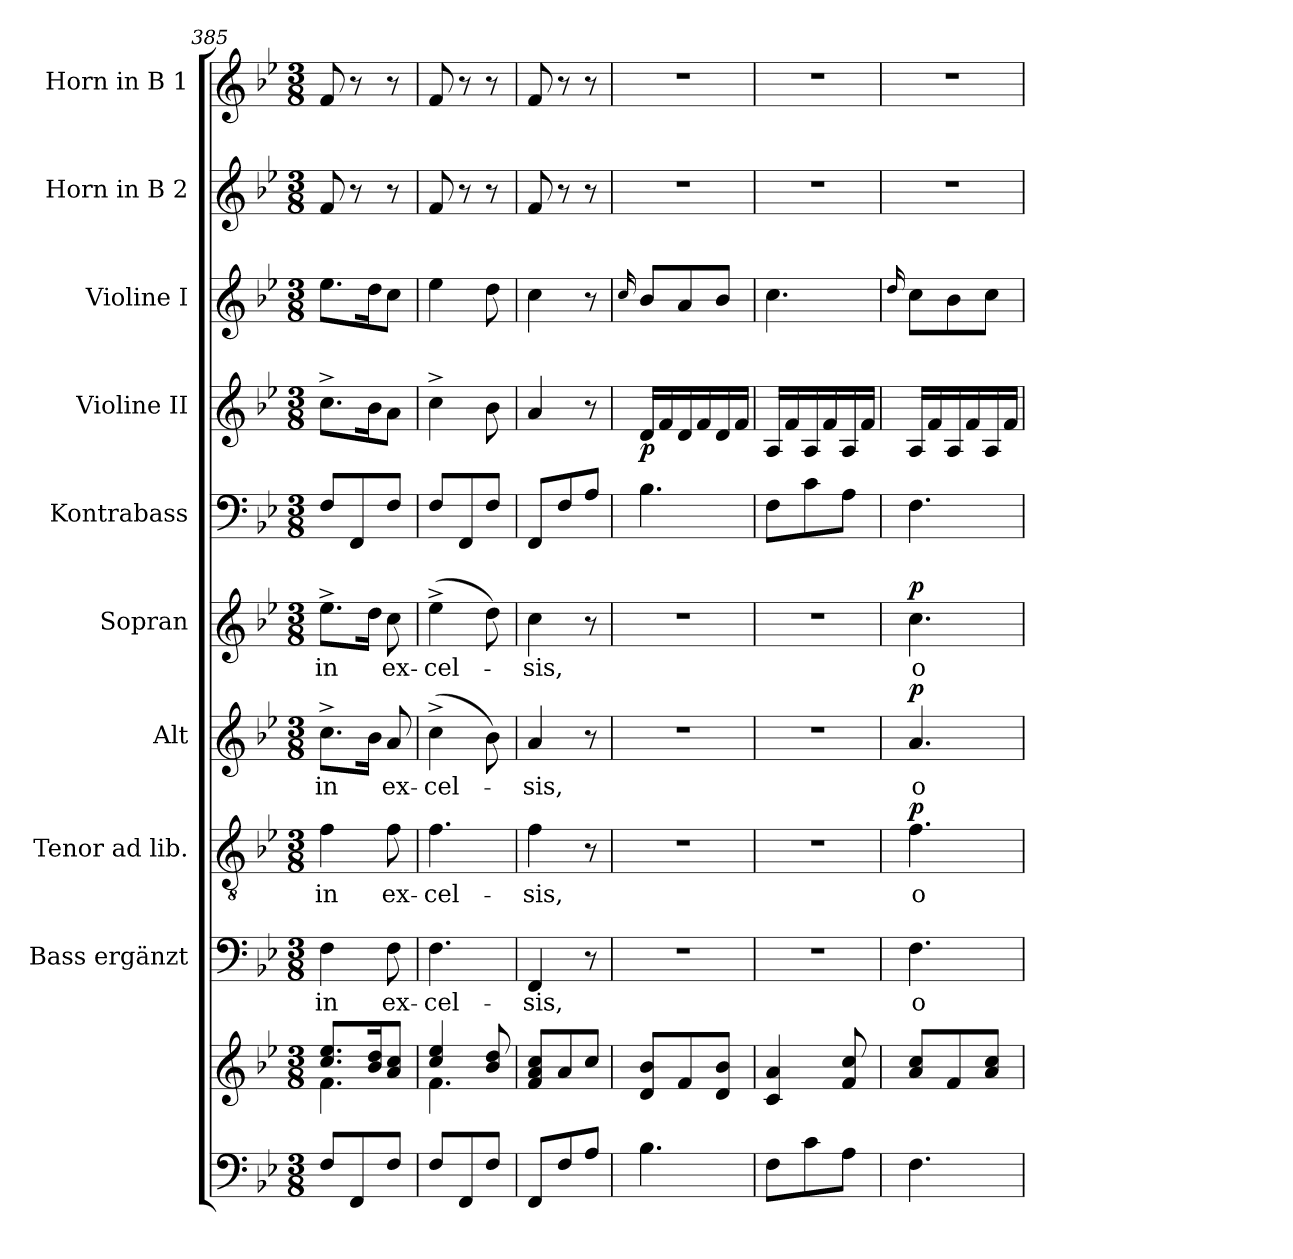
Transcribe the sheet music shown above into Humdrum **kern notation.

**kern	**kern	**kern	**text	**kern	**text	**dynam	**kern	**text	**dynam	**kern	**text	**dynam	**kern	**kern	**dynam	**kern	**kern	**kern
*part10	*part10	*part9	*part9	*part8	*part8	*part8	*part7	*part7	*part7	*part6	*part6	*part6	*part5	*part4	*part4	*part3	*part2	*part1
*staff11	*staff10	*staff9	*staff9	*staff8	*staff8	*staff8	*staff7	*staff7	*staff7	*staff6	*staff6	*staff6	*staff5	*staff4	*staff4	*staff3	*staff2	*staff1
*	*	*I"Bass ergänzt	*	*I"Tenor ad lib.	*	*	*I"Alt	*	*	*I"Sopran	*	*	*I"Kontrabass	*I"Violine II	*	*I"Violine I	*I"Horn in B 2	*I"Horn in B 1
*	*	*I'B.	*	*I'T.	*	*	*I'A.	*	*	*I'S.	*	*	*I'Kb.	*I'Vl. II	*	*I'Vl. I	*	*
*clefF4	*clefG2	*clefF4	*	*clefGv2	*	*	*clefG2	*	*	*clefG2	*	*	*clefF4	*clefG2	*	*clefG2	*clefG2	*clefG2
*	*	*	*	*	*	*	*	*	*	*	*	*	*ITrd7c12	*	*	*	*ITrd8c14	*ITrd8c14
*k[b-e-]	*k[b-e-]	*k[b-e-]	*	*k[b-e-]	*	*	*k[b-e-]	*	*	*k[b-e-]	*	*	*k[b-e-]	*k[b-e-]	*	*k[b-e-]	*k[b-e-]	*k[b-e-]
*B-:	*B-:	*B-:	*	*B-:	*	*	*B-:	*	*	*B-:	*	*	*B-:	*B-:	*	*B-:	*B-:	*B-:
*M3/8	*M3/8	*M3/8	*	*M3/8	*	*	*M3/8	*	*	*M3/8	*	*	*M3/8	*M3/8	*	*M3/8	*M3/8	*M3/8
=385	=385	=385	=385	=385	=385	=385	=385	=385	=385	=385	=385	=385	=385	=385	=385	=385	=385	=385
*	*^	*	*	*	*	*	*	*	*	*	*	*	*	*	*	*	*	*
!	!	!	!	!LO:LY:b	!	!LO:LY:b	!	!	!LO:LY:b	!	!	!LO:LY:b	!	!	!	!	!	!	!
8F/L	8.cc/ 8.ee-/L	4.f\	4F\	in	4f\	in	.	8.cc^>\L	in	.	8.ee-^>\L	in	.	8FF/L	8.cc^>\L	.	8.ee-\L	8F/	8F/
8FF/	.	.	.	.	.	.	.	.	.	.	.	.	.	8FFF/	.	.	.	8r	8r
.	16b-/ 16dd/k	.	.	.	.	.	.	16b-\Jk	.	.	16dd\Jk	.	.	.	16b-\k	.	16dd\k	.	.
!	!	!	!	!LO:LY:b	!	!LO:LY:b	!	!	!LO:LY:b	!	!	!LO:LY:b	!	!	!	!	!	!	!
8F/J	8a/ 8cc/J	.	8F\	ex-	8f\	ex-	.	8a/	ex-	.	8cc\	ex-	.	8FF/J	8a\J	.	8cc\J	8r	8r
=386	=386	=386	=386	=386	=386	=386	=386	=386	=386	=386	=386	=386	=386	=386	=386	=386	=386	=386	=386
!	!	!	!	!LO:LY:b	!	!LO:LY:b	!	!	!LO:LY:b	!	!	!LO:LY:b	!	!	!	!	!	!	!
8F/L	4cc/ 4ee-/	4.f\	4.F\	-cel-	4.f\	-cel-	.	(>4cc^>\	-cel-	.	(>4ee-^>\	-cel-	.	8FF/L	4cc^>\	.	4ee-\	8F/	8F/
8FF/	.	.	.	.	.	.	.	.	.	.	.	.	.	8FFF/	.	.	.	8r	8r
8F/J	8b-/ 8dd/	.	.	.	.	.	.	8b-\)	.	.	8dd\)	.	.	8FF/J	8b-\	.	8dd\	8r	8r
*	*v	*v	*	*	*	*	*	*	*	*	*	*	*	*	*	*	*	*	*
=387	=387	=387	=387	=387	=387	=387	=387	=387	=387	=387	=387	=387	=387	=387	=387	=387	=387	=387
!	!	!	!LO:LY:b	!	!LO:LY:b	!	!	!LO:LY:b	!	!	!LO:LY:b	!	!	!	!	!	!	!
8FF/L	8f/ 8a/ 8cc/L	4FF/	-sis,	4f\	-sis,	.	4a/	-sis,	.	4cc\	-sis,	.	8FFF/L	4a/	.	4cc\	8F/	8F/
8F/	8a/	.	.	.	.	.	.	.	.	.	.	.	8FF/	.	.	.	8r	8r
8A/J	8cc/J	8r	.	8r	.	.	8r	.	.	8r	.	.	8AA/J	8r	.	8r	8r	8r
!!LO:PB:g=z
=388	=388	=388	=388	=388	=388	=388	=388	=388	=388	=388	=388	=388	=388	=388	=388	=388	=388	=388
.	.	.	.	.	.	.	.	.	.	.	.	.	.	.	.	16qqcc/	.	.
!	!	!	!	!	!	!	!	!	!	!	!	!	!	!	!LO:DY:b	!	!	!
4.B-\	8d/ 8b-/L	4.r	.	4.r	.	.	4.r	.	.	4.r	.	.	4.BB-\	16d/LL	p	8b-/L	4.r	4.r
.	.	.	.	.	.	.	.	.	.	.	.	.	.	16f/	.	.	.	.
.	8f/	.	.	.	.	.	.	.	.	.	.	.	.	16d/	.	8a/	.	.
.	.	.	.	.	.	.	.	.	.	.	.	.	.	16f/	.	.	.	.
.	8d/ 8b-/J	.	.	.	.	.	.	.	.	.	.	.	.	16d/	.	8b-/J	.	.
.	.	.	.	.	.	.	.	.	.	.	.	.	.	16f/JJ	.	.	.	.
=389	=389	=389	=389	=389	=389	=389	=389	=389	=389	=389	=389	=389	=389	=389	=389	=389	=389	=389
8F\L	4c/ 4a/	4.r	.	4.r	.	.	4.r	.	.	4.r	.	.	8FF\L	16A/LL	.	4.cc\	4.r	4.r
.	.	.	.	.	.	.	.	.	.	.	.	.	.	16f/	.	.	.	.
8c\	.	.	.	.	.	.	.	.	.	.	.	.	8C\	16A/	.	.	.	.
.	.	.	.	.	.	.	.	.	.	.	.	.	.	16f/	.	.	.	.
8A\J	8f/ 8cc/	.	.	.	.	.	.	.	.	.	.	.	8AA\J	16A/	.	.	.	.
.	.	.	.	.	.	.	.	.	.	.	.	.	.	16f/JJ	.	.	.	.
=390	=390	=390	=390	=390	=390	=390	=390	=390	=390	=390	=390	=390	=390	=390	=390	=390	=390	=390
.	.	.	.	.	.	.	.	.	.	.	.	.	.	.	.	16qqdd/	.	.
!	!	!	!LO:LY:b	!	!LO:LY:b	!LO:DY:a	!	!LO:LY:b	!LO:DY:a	!	!LO:LY:b	!LO:DY:a	!	!	!	!	!	!
4.F\	8a/ 8cc/L	4.F\	o-	4.f\	o-	p	4.a/	o-	p	4.cc\	o-	p	4.FF\	16A/LL	.	8cc\L	4.r	4.r
.	.	.	.	.	.	.	.	.	.	.	.	.	.	16f/	.	.	.	.
.	8f/	.	.	.	.	.	.	.	.	.	.	.	.	16A/	.	8b-\	.	.
.	.	.	.	.	.	.	.	.	.	.	.	.	.	16f/	.	.	.	.
.	8a/ 8cc/J	.	.	.	.	.	.	.	.	.	.	.	.	16A/	.	8cc\J	.	.
.	.	.	.	.	.	.	.	.	.	.	.	.	.	16f/JJ	.	.	.	.
=	=	=	=	=	=	=	=	=	=	=	=	=	=	=	=	=	=	=
*-	*-	*-	*-	*-	*-	*-	*-	*-	*-	*-	*-	*-	*-	*-	*-	*-	*-	*-
